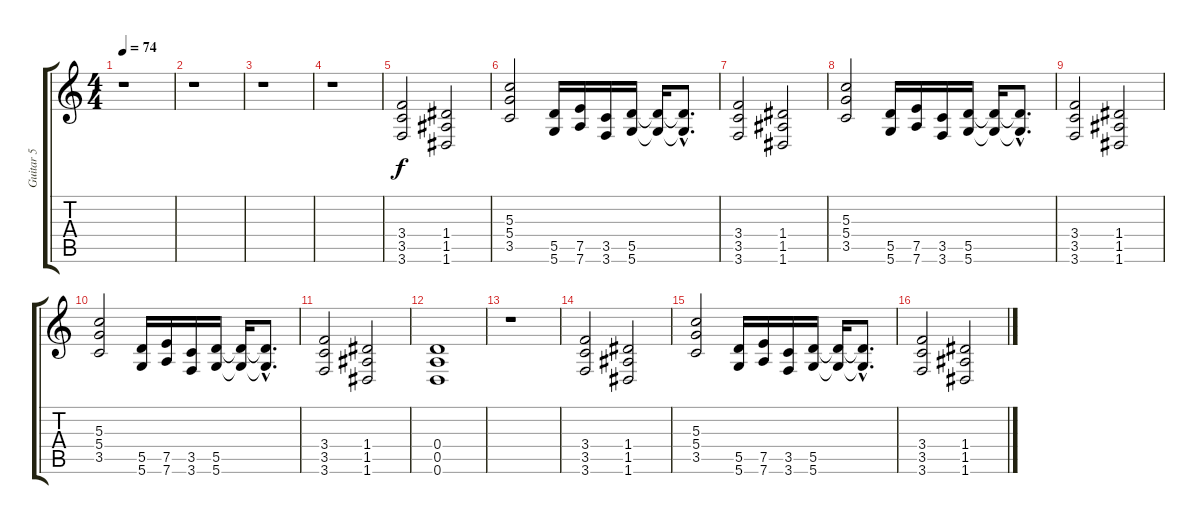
\track ("Guitar 5" "Guitar 5") {instrument distortionguitar}
\staff {score tabs}
\tuning (E4 B3 G3 D3 A2 D2) {hide}
\ts (4 4)
\tempo 74
\clef g2
\ks c
r.1{dy f} |
r.1 |
r.1 |
r.1 |
(3.4 3.5 3.6).2 (1.4 1.5 1.6).2 |
(5.3 5.4 3.5).2 (5.5 5.6).16 (7.5 7.6).16 (3.5 3.6).16 (5.5 5.6).16 (5.5{t} 5.6{t}).16 (5.5{hac t} 5.6{hac t}).8{d} |
(3.4 3.5 3.6).2 (1.4 1.5 1.6).2 |
(5.3 5.4 3.5).2 (5.5 5.6).16 (7.5 7.6).16 (3.5 3.6).16 (5.5 5.6).16 (5.5{t} 5.6{t}).16 (5.5{hac t} 5.6{hac t}).8{d} |
(3.4 3.5 3.6).2 (1.4 1.5 1.6).2 |
(5.3 5.4 3.5).2 (5.5 5.6).16 (7.5 7.6).16 (3.5 3.6).16 (5.5 5.6).16 (5.5{t} 5.6{t}).16 (5.5{hac t} 5.6{hac t}).8{d} |
(3.4 3.5 3.6).2 (1.4 1.5 1.6).2 |
(0.4 0.5 0.6).1 |
r.1 |
(3.4 3.5 3.6).2 (1.4 1.5 1.6).2 |
(5.3 5.4 3.5).2 (5.5 5.6).16 (7.5 7.6).16 (3.5 3.6).16 (5.5 5.6).16 (5.5{t} 5.6{t}).16 (5.5{hac t} 5.6{hac t}).8{d} |
(3.4 3.5 3.6).2 (1.4 1.5 1.6).2
